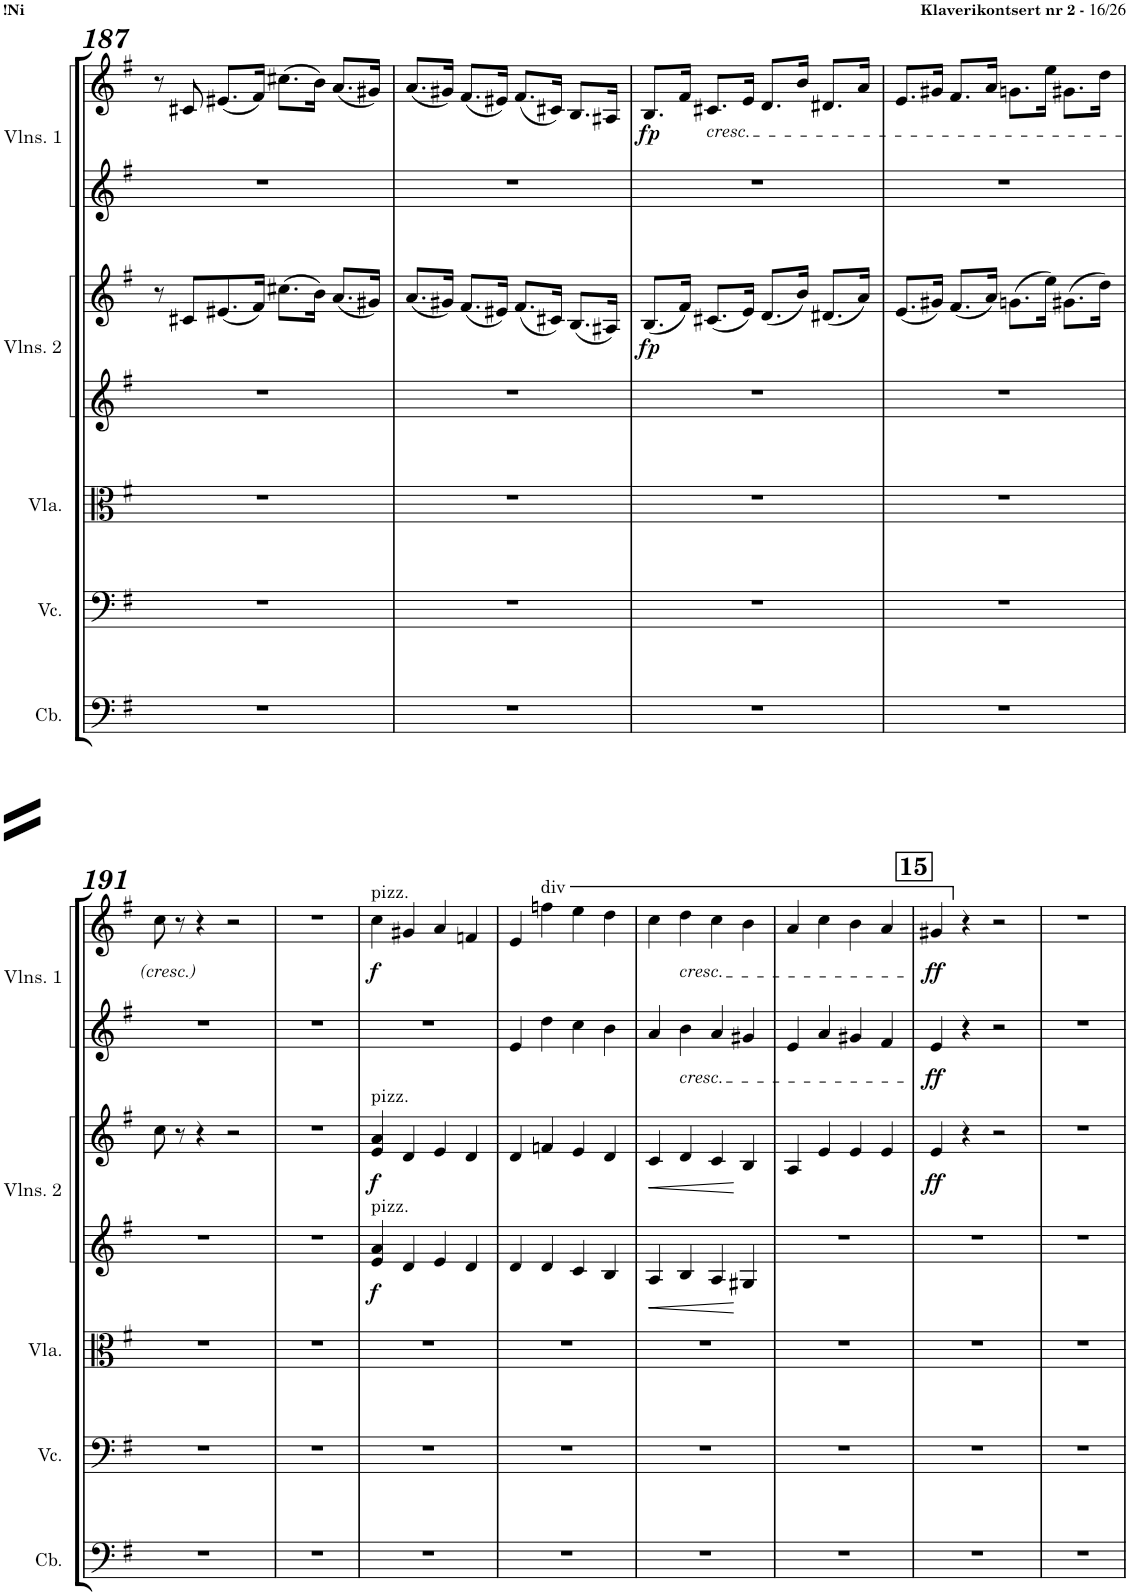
**kern	**kern	**kern	**kern	**kern	**dynam	**kern	**kern	**dynam
*part5	*part4	*part3	*part2	*part2	*part2	*part1	*part1	*part1
*staff7	*staff6	*staff5	*staff4	*staff3	*staff3/4	*staff2	*staff1	*staff1/2
*I"Contrabass	*I"Violoncello	*I"Viola	*I"Violins 2	*	*	*I"Violins 1	*	*
*I'Cb.	*I'Vc.	*I'Vla.	*I'Vlns. 2	*	*	*I'Vlns. 1	*	*
!!LO:PB:g=z
*clefF4	*clefF4	*clefC3	*clefG2	*clefG2	*	*clefG2	*clefG2	*
*Trd7c12	*	*	*	*	*	*	*	*
*k[f#]	*k[f#]	*k[f#]	*k[f#]	*k[f#]	*	*k[f#]	*k[f#]	*
*M4/4	*M4/4	*M4/4	*M4/4	*M4/4	*	*M4/4	*M4/4	*
*met(c)	*met(c)	*met(c)	*met(c)	*met(c)	*	*met(c)	*met(c)	*
=187	=187	=187	=187	=187	=187	=187	=187	=187
1r	1r	1r	1r	8r	.	1r	8r	.
.	.	.	.	8c#X/L	.	.	8c#X/	.
.	.	.	.	(8.e#X/	.	.	(8.e#X/L	.
.	.	.	.	16f#/Jk)	.	.	16f#/Jk)	.
.	.	.	.	(8.cc#X\L	.	.	(8.cc#X\L	.
.	.	.	.	16b\Jk)	.	.	16b\Jk)	.
.	.	.	.	(8.a/L	.	.	(8.a/L	.
.	.	.	.	16g#X/Jk)	.	.	16g#X/Jk)	.
=188	=188	=188	=188	=188	=188	=188	=188	=188
1r	1r	1r	1r	(8.a/L	.	1r	(8.a/L	.
.	.	.	.	16g#X/Jk)	.	.	16g#X/Jk)	.
.	.	.	.	(8.f#/L	.	.	(8.f#/L	.
.	.	.	.	16e#X/Jk)	.	.	16e#X/Jk)	.
.	.	.	.	(8.f#/L	.	.	(8.f#/L	.
.	.	.	.	16c#X/Jk)	.	.	16c#X/Jk)	.
.	.	.	.	(8.B/L	.	.	8.B/L	.
.	.	.	.	16A#X/Jk)	.	.	16A#X/Jk	.
=189	=189	=189	=189	=189	=189	=189	=189	=189
!	!	!	!	!	!LO:DY:b	!	!	!LO:DY:b
1r	1r	1r	1r	(8.B/L	fp	1r	8.B/L	fp
.	.	.	.	16f#/Jk)	.	.	16f#/Jk	.
!	!	!	!	!	!	!	!LO:TX:b:i:t=cresc.	!
.	.	.	.	(8.c#X/L	.	.	8.c#X/L	.
.	.	.	.	16e/Jk)	.	.	16e/Jk	.
.	.	.	.	(8.d/L	.	.	8.d/L	.
.	.	.	.	16b/Jk)	.	.	16b/Jk	.
.	.	.	.	(8.d#X/L	.	.	8.d#X/L	.
.	.	.	.	16a/Jk)	.	.	16a/Jk	.
=190	=190	=190	=190	=190	=190	=190	=190	=190
1r	1r	1r	1r	(8.e/L	.	1r	8.e/L	.
.	.	.	.	16g#X/Jk)	.	.	16g#X/Jk	.
.	.	.	.	(8.f#/L	.	.	8.f#/L	.
.	.	.	.	16a/Jk)	.	.	16a/Jk	.
.	.	.	.	(8.gn\L	.	.	8.gn\L	.
.	.	.	.	16ee\Jk)	.	.	16ee\Jk	.
.	.	.	.	(8.g#X\L	.	.	8.g#X\L	.
.	.	.	.	16dd\Jk)	.	.	16dd\Jk	.
!!LO:LB:g=z
=191	=191	=191	=191	=191	=191	=191	=191	=191
1r	1r	1r	1r	8cc\	.	1r	8cc\	.
.	.	.	.	8r	.	.	8r	.
.	.	.	.	4r	.	.	4r	.
.	.	.	.	2r	.	.	2r	.
=192	=192	=192	=192	=192	=192	=192	=192	=192
1r	1r	1r	1r	1r	.	1r	1r	.
=193	=193	=193	=193	=193	=193	=193	=193	=193
!	!	!	!	!	!	!	!LO:TX:a:t=pizz.	!
!	!	!	!	!LO:TX:a:t=pizz.	!	!	!	!
!	!	!	!LO:TX:a:t=pizz.	!	!	!	!	!
!	!	!	!	!	!LO:DY:b=2	!	!	!
!	!	!	!	!	!LO:DY:n=1:b	!	!	!LO:DY:b
1r	1r	1r	4e/ 4a/	4e/ 4a/	f f	1r	4cc\	f
.	.	.	4d/	4d/	.	.	4g#X/	.
.	.	.	4e/	4e/	.	.	4a/	.
.	.	.	4d/	4d/	.	.	4fn/	.
=194	=194	=194	=194	=194	=194	=194	=194	=194
1r	1r	1r	4d/	4d/	.	4e/	4e/	.
!	!	!	!	!	!	!	!LO:TX:a:t=div	!
.	.	.	4d/	4fn/	.	4dd\	4ffn\	.
.	.	.	4c/	4e/	.	4cc\	4ee\	.
.	.	.	4B/	4d/	.	4b\	4dd\	.
=195	=195	=195	=195	=195	=195	=195	=195	=195
!	!	!	!	!	!LO:HP:b	!	!	!
1r	1r	1r	4A/	4c/	<	4a/	4cc\	.
!	!	!	!	!	!	!	!LO:TX:b:i:t=cresc.	!
!	!	!	!	!	!	!LO:TX:b:i:t=cresc.	!	!
.	.	.	4B/	4d/	.	4b\	4dd\	.
.	.	.	4A/	4c/	.	4a/	4cc\	.
.	.	.	4G#X/	4B/	[	4g#X/	4b\	.
=196	=196	=196	=196	=196	=196	=196	=196	=196
1r	1r	1r	1r	4A/	.	4e/	4a/	.
.	.	.	.	4e/	.	4a/	4cc\	.
.	.	.	.	4e/	.	4g#X/	4b\	.
.	.	.	.	4e/	.	4f#/	4a/	.
=197	=197	=197	=197	=197	=197	=197	=197	=197
!	!	!	!	!	!LO:DY:b	!	!	!LO:DY:b=2
!	!	!	!	!	!	!	!	!LO:DY:n=1:b
1r	1r	1r	1r	4e/	ff	4e/	4g#X/	ff ff
.	.	.	.	4r	.	4r	4r	.
.	.	.	.	2r	.	2r	2r	.
=198	=198	=198	=198	=198	=198	=198	=198	=198
1r	1r	1r	1r	1r	.	1r	1r	.
=	=	=	=	=	=	=	=	=
*-	*-	*-	*-	*-	*-	*-	*-	*-
